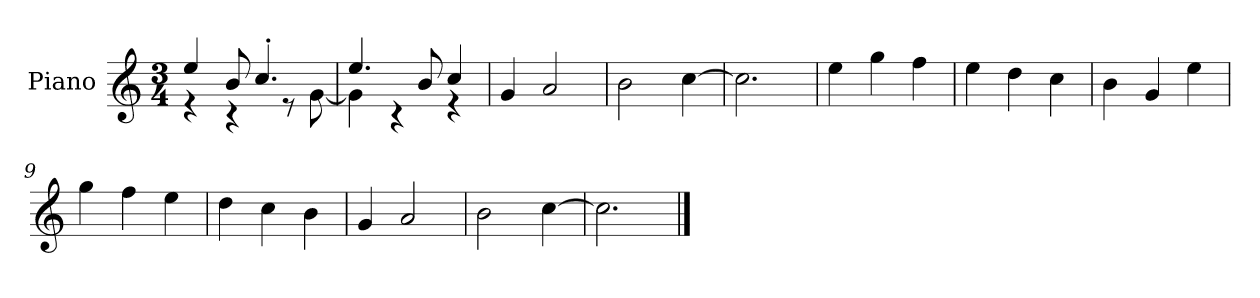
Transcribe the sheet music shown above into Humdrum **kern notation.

**kern
*part1
*staff1
*I"Piano
*I'P-no
*clefG2
*k[]
*M3/4
*MM178
=1
*^
4ee/	4r
8b/	4r
4.cc'/	.
.	8r
.	[8g\
=2	=2
4.ee/	4g\]
.	4r
8b/	.
4cc/	4r
*v	*v
=3
4g/
2a/
=4
2b\
[4cc\
=5
2.cc\]
=6
4ee\
4gg\
4ff\
=7
4ee\
4dd\
4cc\
=8
4b\
4g/
4ee\
=9
4gg\
4ff\
4ee\
=10
4dd\
4cc\
4b\
=11
4g/
2a/
!!LO:LB:g=z
=12
2b\
[4cc\
=13
2.cc\]
==
*-
